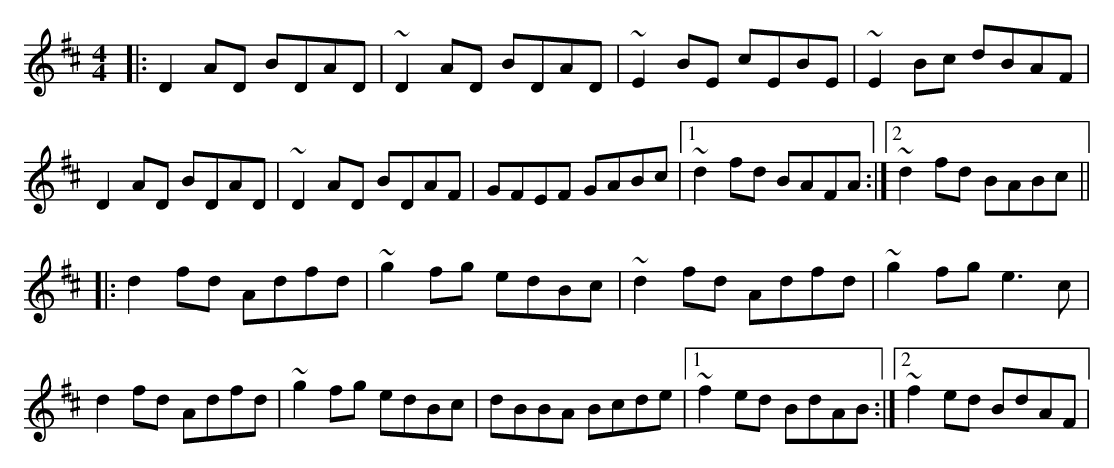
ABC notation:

X:1
M:4/4
K:D
|:D2AD BDAD|~D2AD BDAD|~E2BE cEBE|~E2Bc dBAF|
D2AD BDAD|~D2AD BDAF|GFEF GABc|1 ~d2fd BAFA:|2 ~d2 fd BABc||
|:d2fd Adfd|~g2fg edBc|~d2fd Adfd|~g2fg e3c|
d2fd Adfd|~g2fg edBc|dBBA Bcde|1 ~f2ed BdAB:|2 ~f2 ed BdAF |
